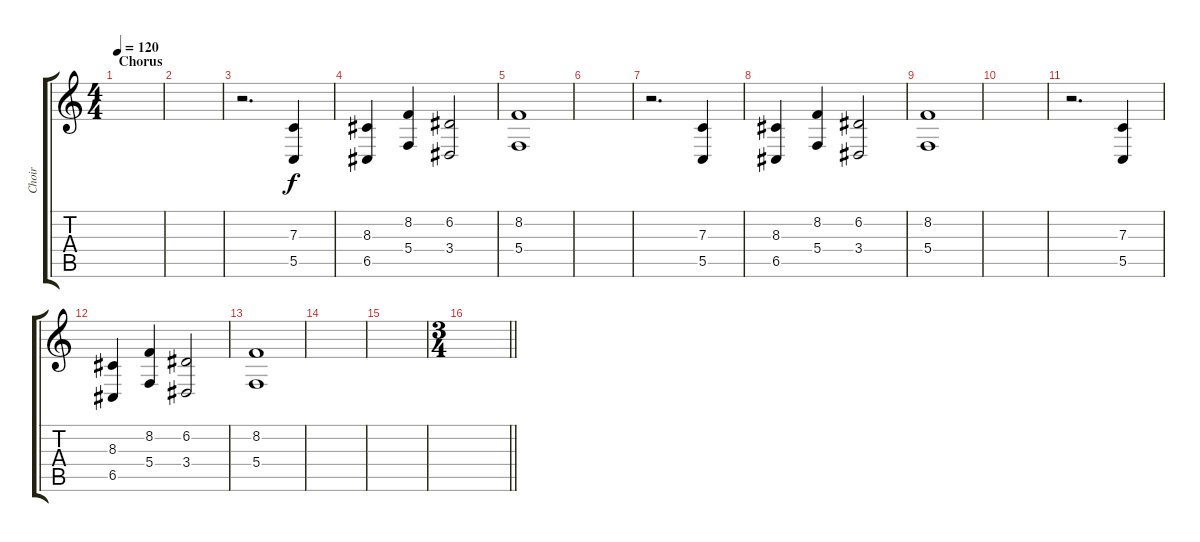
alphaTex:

\track ("Choir" "Choir") {instrument choiraahs}
\staff {score tabs}
\tuning (D4 A3 F3 C3 G2 C2) {hide}
\ts (4 4)
\section ("" "Chorus")
\tempo 120
\clef g2
\ks c
|
|
r.2{d} (7.3 5.5).4 |
(8.3 6.5).4 (8.2 5.4).4 (6.2 3.4).2 |
(8.2 5.4).1 |
|
r.2{d} (7.3 5.5).4 |
(8.3 6.5).4 (8.2 5.4).4 (6.2 3.4).2 |
(8.2 5.4).1 |
|
r.2{d} (7.3 5.5).4 |
(8.3 6.5).4 (8.2 5.4).4 (6.2 3.4).2 |
(8.2 5.4).1 |
|
|
\ts (3 4)
\barLineRight lightlight
